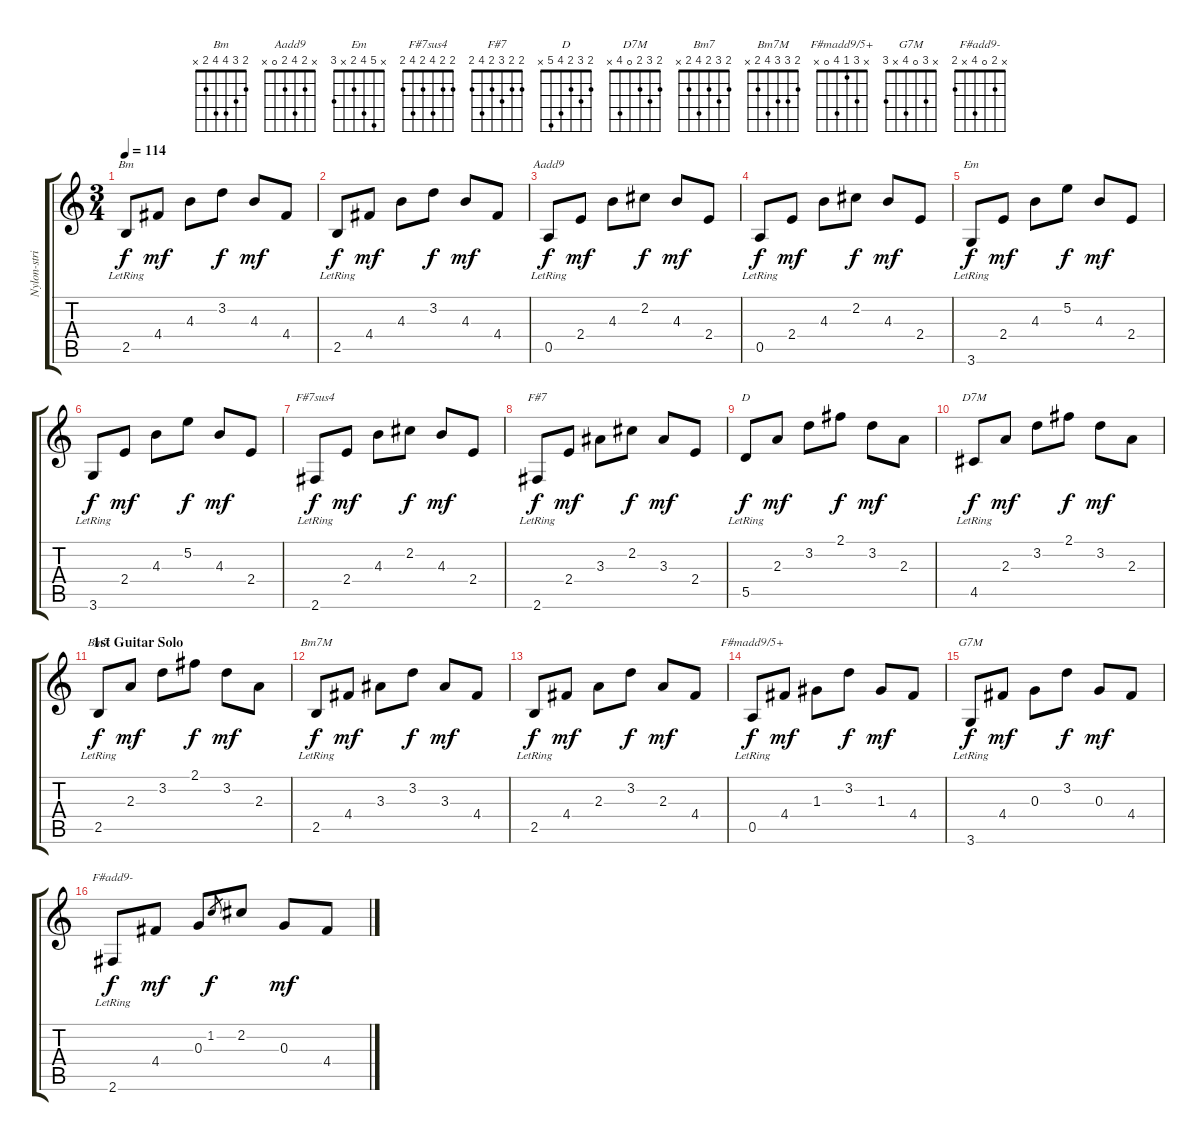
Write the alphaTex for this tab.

\track ("Nylon-strings Guitar" "Nylon-stri") {instrument acousticguitarnylon}
\staff {score tabs}
\tuning (E4 B3 G3 D3 A2 E2) {hide}
\chord ("Bm" 2 3 4 4 2 x)
\chord ("Aadd9" x 2 4 2 0 x)
\chord ("Em" x 5 4 2 x 3)
\chord ("F#7sus4" 2 2 4 2 4 2)
\chord ("F#7" 2 2 3 2 4 2)
\chord ("D" 2 3 2 4 5 x)
\chord ("D7M" 2 3 2 0 4 x)
\chord ("Bm7" 2 3 2 4 2 x)
\chord ("Bm7M" 2 3 3 4 2 x)
\chord ("F#madd9/5+" x 3 1 4 0 x)
\chord ("G7M" x 3 0 4 x 3)
\chord ("F#add9-" x 2 0 4 x 2)
\ts (3 4)
\tempo 114
\clef g2
\ks c
2.5{lr}.8{ch "Bm" dy f} 4.4.8{dy mf} 4.3.8 3.2.8{dy f} 4.3.8{dy mf} 4.4.8 |
2.5{lr}.8{dy f} 4.4.8{dy mf} 4.3.8 3.2.8{dy f} 4.3.8{dy mf} 4.4.8 |
0.5{lr}.8{ch "Aadd9" dy f} 2.4.8{dy mf} 4.3.8 2.2.8{dy f} 4.3.8{dy mf} 2.4.8 |
0.5{lr}.8{dy f} 2.4.8{dy mf} 4.3.8 2.2.8{dy f} 4.3.8{dy mf} 2.4.8 |
3.6{lr}.8{ch "Em" dy f} 2.4.8{dy mf} 4.3.8 5.2.8{dy f} 4.3.8{dy mf} 2.4.8 |
3.6{lr}.8{dy f} 2.4.8{dy mf} 4.3.8 5.2.8{dy f} 4.3.8{dy mf} 2.4.8 |
2.6{lr}.8{ch "F#7sus4" dy f} 2.4.8{dy mf} 4.3.8 2.2.8{dy f} 4.3.8{dy mf} 2.4.8 |
2.6{lr}.8{ch "F#7" dy f} 2.4.8{dy mf} 3.3.8 2.2.8{dy f} 3.3.8{dy mf} 2.4.8 |
5.5{lr}.8{ch "D" dy f} 2.3.8{dy mf} 3.2.8 2.1.8{dy f} 3.2.8{dy mf} 2.3.8 |
4.5{lr}.8{ch "D7M" dy f} 2.3.8{dy mf} 3.2.8 2.1.8{dy f} 3.2.8{dy mf} 2.3.8 |
\section ("" "1st Guitar Solo")
2.5{lr}.8{ch "Bm7" dy f} 2.3.8{dy mf} 3.2.8 2.1.8{dy f} 3.2.8{dy mf} 2.3.8 |
2.5{lr}.8{ch "Bm7M" dy f} 4.4.8{dy mf} 3.3.8 3.2.8{dy f} 3.3.8{dy mf} 4.4.8 |
2.5{lr}.8{dy f} 4.4.8{dy mf} 2.3.8 3.2.8{dy f} 2.3.8{dy mf} 4.4.8 |
0.5{lr}.8{ch "F#madd9/5+" dy f} 4.4.8{dy mf} 1.3.8 3.2.8{dy f} 1.3.8{dy mf} 4.4.8 |
3.6{lr}.8{ch "G7M" dy f} 4.4.8{dy mf} 0.3.8 3.2.8{dy f} 0.3.8{dy mf} 4.4.8 |
2.6{lr}.8{ch "F#add9-" dy f} 4.4.8{dy mf} 0.3.8 1.2.8{gr dy f} 2.2.8 0.3.8{dy mf} 4.4.8
